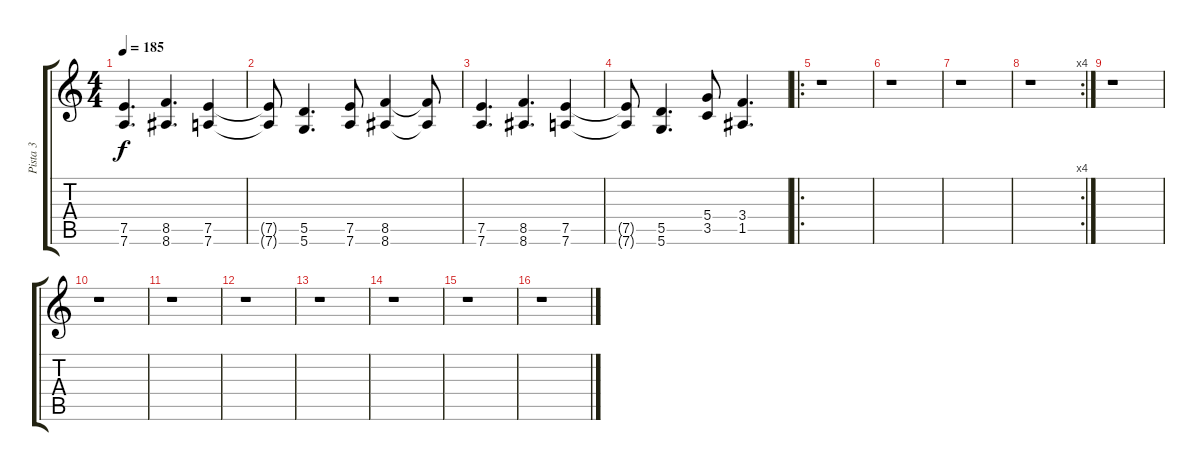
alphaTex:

\track ("Pista 3" "Pista 3") {instrument distortionguitar}
\staff {score tabs}
\tuning (E4 B3 G3 D3 A2 D2) {hide}
\ts (4 4)
\tempo 185
\clef g2
\ks c
(7.5 7.6).4{d dy f} (8.5 8.6).4{d} (7.5 7.6).4 |
(7.5{t} 7.6{t}).8 (5.5 5.6).4{d} (7.5 7.6).8 (8.5 8.6).4 (8.5{t} 8.6{t}).8 |
(7.5 7.6).4{d} (8.5 8.6).4{d} (7.5 7.6).4 |
(7.5{t} 7.6{t}).8 (5.5 5.6).4{d} (5.4 3.5).8 (3.4 1.5).4{d} |
\ro
r.1 |
r.1 |
r.1 |
\rc 4
r.1 |
r.1 |
r.1 |
r.1 |
r.1 |
r.1 |
r.1 |
r.1 |
r.1
